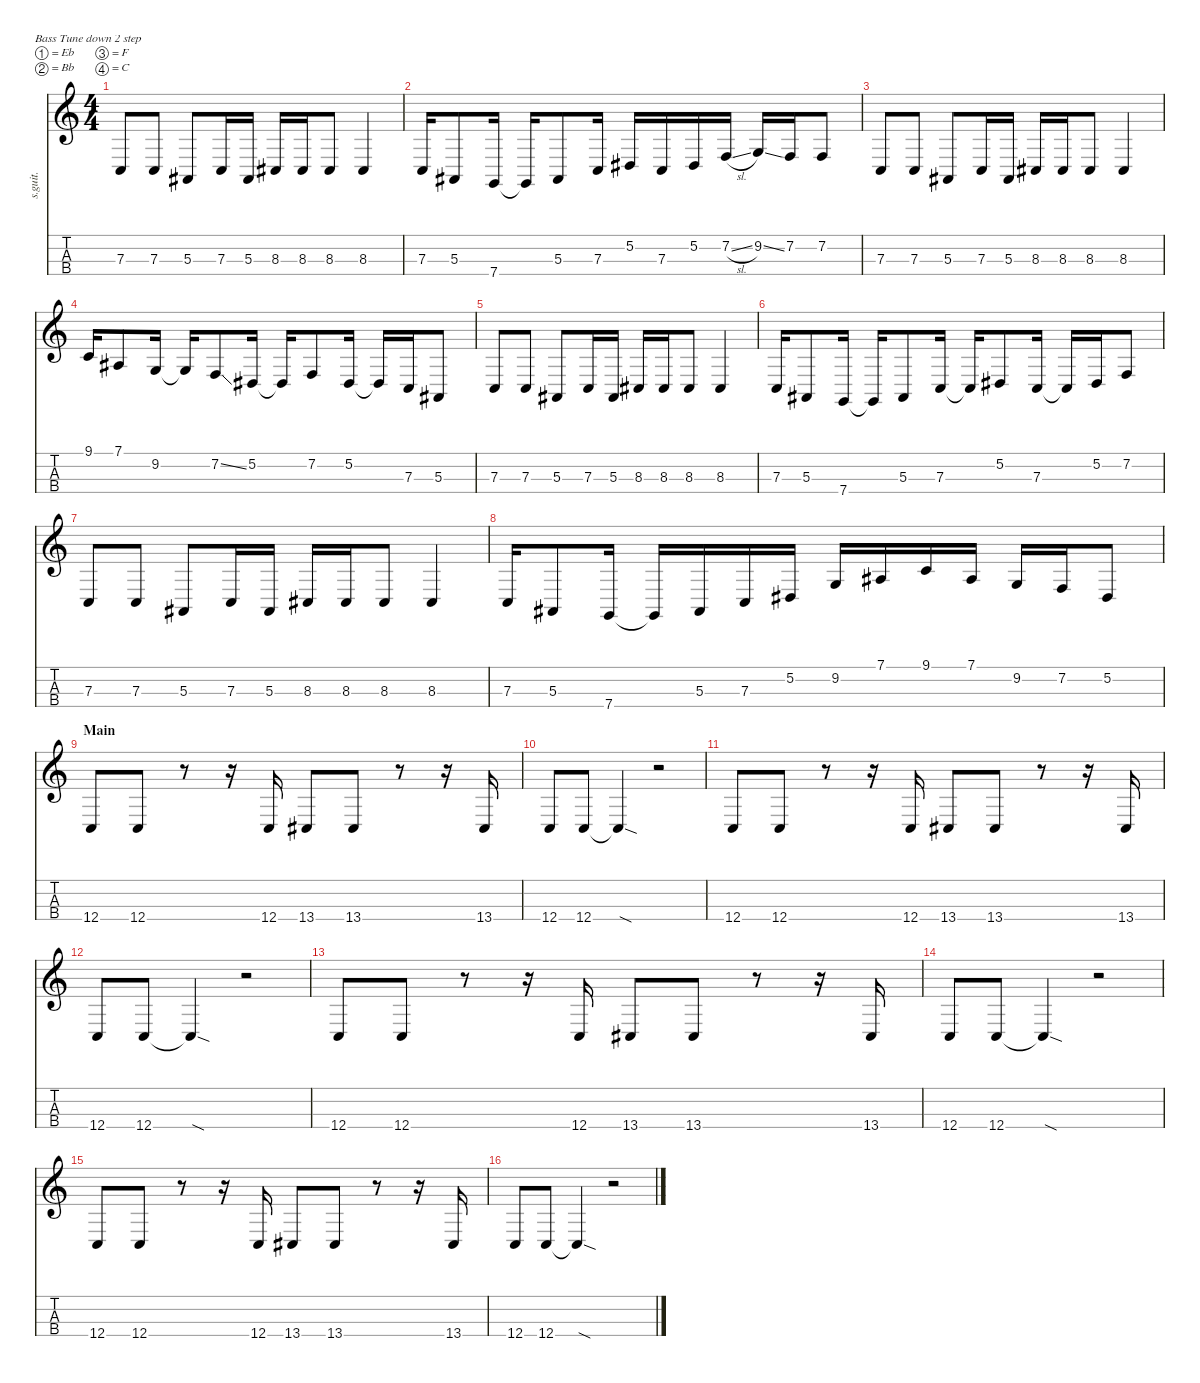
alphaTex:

\defaultSystemsLayout 4
\hideDynamics
\bracketExtendMode nobrackets
\track ("Nick Oliveri" "s.guit.") {instrument electricbasspick}
\staff {score tabs}
\tuning (Eb2 Bb1 F1 C1)
\ts (4 4)
\tempo (105 hide)
\clef g2
\ks c
7.3.8{lyrics (0 "") lyrics (1 "") lyrics (2 "") lyrics (3 "") lyrics (4 "") dy f} 7.3.8{lyrics (0 "") lyrics (1 "") lyrics (2 "") lyrics (3 "") lyrics (4 "")} 5.3{acc #}.8{lyrics (0 "") lyrics (1 "") lyrics (2 "") lyrics (3 "") lyrics (4 "")} 7.3.16{lyrics (0 "") lyrics (1 "") lyrics (2 "") lyrics (3 "") lyrics (4 "")} 5.3{acc #}.16{lyrics (0 "") lyrics (1 "") lyrics (2 "") lyrics (3 "") lyrics (4 "")} 8.3{acc #}.16{lyrics (0 "") lyrics (1 "") lyrics (2 "") lyrics (3 "") lyrics (4 "")} 8.3{acc #}.16{lyrics (0 "") lyrics (1 "") lyrics (2 "") lyrics (3 "") lyrics (4 "")} 8.3{acc #}.8{lyrics (0 "") lyrics (1 "") lyrics (2 "") lyrics (3 "") lyrics (4 "")} 8.3{acc #}.4{lyrics (0 "") lyrics (1 "") lyrics (2 "") lyrics (3 "") lyrics (4 "")} |
7.3.16{lyrics (0 "") lyrics (1 "") lyrics (2 "") lyrics (3 "") lyrics (4 "")} 5.3{acc #}.8{lyrics (0 "") lyrics (1 "") lyrics (2 "") lyrics (3 "") lyrics (4 "")} 7.4.16{lyrics (0 "") lyrics (1 "") lyrics (2 "") lyrics (3 "") lyrics (4 "")} 7.4{t}.16{lyrics (0 "") lyrics (1 "") lyrics (2 "") lyrics (3 "") lyrics (4 "")} 5.3{acc #}.8{lyrics (0 "") lyrics (1 "") lyrics (2 "") lyrics (3 "") lyrics (4 "")} 7.3.16{lyrics (0 "") lyrics (1 "") lyrics (2 "") lyrics (3 "") lyrics (4 "")} 5.2{acc #}.16{lyrics (0 "") lyrics (1 "") lyrics (2 "") lyrics (3 "") lyrics (4 "")} 7.3.16{lyrics (0 "") lyrics (1 "") lyrics (2 "") lyrics (3 "") lyrics (4 "")} 5.2{acc #}.16{lyrics (0 "") lyrics (1 "") lyrics (2 "") lyrics (3 "") lyrics (4 "")} 7.2{sl}.16{lyrics (0 "") lyrics (1 "") lyrics (2 "") lyrics (3 "") lyrics (4 "")} 9.2{ss}.16{lyrics (0 "") lyrics (1 "") lyrics (2 "") lyrics (3 "") lyrics (4 "")} 7.2.16{lyrics (0 "") lyrics (1 "") lyrics (2 "") lyrics (3 "") lyrics (4 "")} 7.2.8{lyrics (0 "") lyrics (1 "") lyrics (2 "") lyrics (3 "") lyrics (4 "")} |
7.3.8{lyrics (0 "") lyrics (1 "") lyrics (2 "") lyrics (3 "") lyrics (4 "")} 7.3.8{lyrics (0 "") lyrics (1 "") lyrics (2 "") lyrics (3 "") lyrics (4 "")} 5.3{acc #}.8{lyrics (0 "") lyrics (1 "") lyrics (2 "") lyrics (3 "") lyrics (4 "")} 7.3.16{lyrics (0 "") lyrics (1 "") lyrics (2 "") lyrics (3 "") lyrics (4 "")} 5.3{acc #}.16{lyrics (0 "") lyrics (1 "") lyrics (2 "") lyrics (3 "") lyrics (4 "")} 8.3{acc #}.16{lyrics (0 "") lyrics (1 "") lyrics (2 "") lyrics (3 "") lyrics (4 "")} 8.3{acc #}.16{lyrics (0 "") lyrics (1 "") lyrics (2 "") lyrics (3 "") lyrics (4 "")} 8.3{acc #}.8{lyrics (0 "") lyrics (1 "") lyrics (2 "") lyrics (3 "") lyrics (4 "")} 8.3{acc #}.4{lyrics (0 "") lyrics (1 "") lyrics (2 "") lyrics (3 "") lyrics (4 "")} |
9.1.16{lyrics (0 "") lyrics (1 "") lyrics (2 "") lyrics (3 "") lyrics (4 "")} 7.1{acc #}.8{lyrics (0 "") lyrics (1 "") lyrics (2 "") lyrics (3 "") lyrics (4 "")} 9.2.16{lyrics (0 "") lyrics (1 "") lyrics (2 "") lyrics (3 "") lyrics (4 "")} 9.2{t}.16{lyrics (0 "") lyrics (1 "") lyrics (2 "") lyrics (3 "") lyrics (4 "")} 7.2{ss}.8{lyrics (0 "") lyrics (1 "") lyrics (2 "") lyrics (3 "") lyrics (4 "")} 5.2{acc #}.16{lyrics (0 "") lyrics (1 "") lyrics (2 "") lyrics (3 "") lyrics (4 "")} 5.2{t acc #}.16{lyrics (0 "") lyrics (1 "") lyrics (2 "") lyrics (3 "") lyrics (4 "")} 7.2.8{lyrics (0 "") lyrics (1 "") lyrics (2 "") lyrics (3 "") lyrics (4 "")} 5.2{acc #}.16{lyrics (0 "") lyrics (1 "") lyrics (2 "") lyrics (3 "") lyrics (4 "")} 5.2{t acc #}.16{lyrics (0 "") lyrics (1 "") lyrics (2 "") lyrics (3 "") lyrics (4 "")} 7.3.16{lyrics (0 "") lyrics (1 "") lyrics (2 "") lyrics (3 "") lyrics (4 "")} 5.3{acc #}.8{lyrics (0 "") lyrics (1 "") lyrics (2 "") lyrics (3 "") lyrics (4 "")} |
7.3.8{lyrics (0 "") lyrics (1 "") lyrics (2 "") lyrics (3 "") lyrics (4 "")} 7.3.8{lyrics (0 "") lyrics (1 "") lyrics (2 "") lyrics (3 "") lyrics (4 "")} 5.3{acc #}.8{lyrics (0 "") lyrics (1 "") lyrics (2 "") lyrics (3 "") lyrics (4 "")} 7.3.16{lyrics (0 "") lyrics (1 "") lyrics (2 "") lyrics (3 "") lyrics (4 "")} 5.3{acc #}.16{lyrics (0 "") lyrics (1 "") lyrics (2 "") lyrics (3 "") lyrics (4 "")} 8.3{acc #}.16{lyrics (0 "") lyrics (1 "") lyrics (2 "") lyrics (3 "") lyrics (4 "")} 8.3{acc #}.16{lyrics (0 "") lyrics (1 "") lyrics (2 "") lyrics (3 "") lyrics (4 "")} 8.3{acc #}.8{lyrics (0 "") lyrics (1 "") lyrics (2 "") lyrics (3 "") lyrics (4 "")} 8.3{acc #}.4{lyrics (0 "") lyrics (1 "") lyrics (2 "") lyrics (3 "") lyrics (4 "")} |
7.3.16{lyrics (0 "") lyrics (1 "") lyrics (2 "") lyrics (3 "") lyrics (4 "")} 5.3{acc #}.8{lyrics (0 "") lyrics (1 "") lyrics (2 "") lyrics (3 "") lyrics (4 "")} 7.4.16{lyrics (0 "") lyrics (1 "") lyrics (2 "") lyrics (3 "") lyrics (4 "")} 7.4{t}.16{lyrics (0 "") lyrics (1 "") lyrics (2 "") lyrics (3 "") lyrics (4 "")} 5.3{acc #}.8{lyrics (0 "") lyrics (1 "") lyrics (2 "") lyrics (3 "") lyrics (4 "")} 7.3.16{lyrics (0 "") lyrics (1 "") lyrics (2 "") lyrics (3 "") lyrics (4 "")} 7.3{t}.16{lyrics (0 "") lyrics (1 "") lyrics (2 "") lyrics (3 "") lyrics (4 "")} 5.2{acc #}.8{lyrics (0 "") lyrics (1 "") lyrics (2 "") lyrics (3 "") lyrics (4 "")} 7.3.16{lyrics (0 "") lyrics (1 "") lyrics (2 "") lyrics (3 "") lyrics (4 "")} 7.3{t}.16{lyrics (0 "") lyrics (1 "") lyrics (2 "") lyrics (3 "") lyrics (4 "")} 5.2{acc #}.16{lyrics (0 "") lyrics (1 "") lyrics (2 "") lyrics (3 "") lyrics (4 "")} 7.2.8{lyrics (0 "") lyrics (1 "") lyrics (2 "") lyrics (3 "") lyrics (4 "")} |
7.3.8{lyrics (0 "") lyrics (1 "") lyrics (2 "") lyrics (3 "") lyrics (4 "")} 7.3.8{lyrics (0 "") lyrics (1 "") lyrics (2 "") lyrics (3 "") lyrics (4 "")} 5.3{acc #}.8{lyrics (0 "") lyrics (1 "") lyrics (2 "") lyrics (3 "") lyrics (4 "")} 7.3.16{lyrics (0 "") lyrics (1 "") lyrics (2 "") lyrics (3 "") lyrics (4 "")} 5.3{acc #}.16{lyrics (0 "") lyrics (1 "") lyrics (2 "") lyrics (3 "") lyrics (4 "")} 8.3{acc #}.16{lyrics (0 "") lyrics (1 "") lyrics (2 "") lyrics (3 "") lyrics (4 "")} 8.3{acc #}.16{lyrics (0 "") lyrics (1 "") lyrics (2 "") lyrics (3 "") lyrics (4 "")} 8.3{acc #}.8{lyrics (0 "") lyrics (1 "") lyrics (2 "") lyrics (3 "") lyrics (4 "")} 8.3{acc #}.4{lyrics (0 "") lyrics (1 "") lyrics (2 "") lyrics (3 "") lyrics (4 "")} |
7.3.16{lyrics (0 "") lyrics (1 "") lyrics (2 "") lyrics (3 "") lyrics (4 "")} 5.3{acc #}.8{lyrics (0 "") lyrics (1 "") lyrics (2 "") lyrics (3 "") lyrics (4 "")} 7.4.16{lyrics (0 "") lyrics (1 "") lyrics (2 "") lyrics (3 "") lyrics (4 "")} 7.4{t}.16{lyrics (0 "") lyrics (1 "") lyrics (2 "") lyrics (3 "") lyrics (4 "")} 5.3{acc #}.16{lyrics (0 "") lyrics (1 "") lyrics (2 "") lyrics (3 "") lyrics (4 "")} 7.3.16{lyrics (0 "") lyrics (1 "") lyrics (2 "") lyrics (3 "") lyrics (4 "")} 5.2{acc #}.16{lyrics (0 "") lyrics (1 "") lyrics (2 "") lyrics (3 "") lyrics (4 "")} 9.2.16{lyrics (0 "") lyrics (1 "") lyrics (2 "") lyrics (3 "") lyrics (4 "")} 7.1{acc #}.16{lyrics (0 "") lyrics (1 "") lyrics (2 "") lyrics (3 "") lyrics (4 "")} 9.1.16{lyrics (0 "") lyrics (1 "") lyrics (2 "") lyrics (3 "") lyrics (4 "")} 7.1{acc #}.16{lyrics (0 "") lyrics (1 "") lyrics (2 "") lyrics (3 "") lyrics (4 "")} 9.2.16{lyrics (0 "") lyrics (1 "") lyrics (2 "") lyrics (3 "") lyrics (4 "")} 7.2.16{lyrics (0 "") lyrics (1 "") lyrics (2 "") lyrics (3 "") lyrics (4 "")} 5.2{acc #}.8{lyrics (0 "") lyrics (1 "") lyrics (2 "") lyrics (3 "") lyrics (4 "")} |
\section ("" "Main")
12.4.8{lyrics (0 "") lyrics (1 "") lyrics (2 "") lyrics (3 "") lyrics (4 "")} 12.4.8{lyrics (0 "") lyrics (1 "") lyrics (2 "") lyrics (3 "") lyrics (4 "")} r.8 r.16 12.4.16{lyrics (0 "") lyrics (1 "") lyrics (2 "") lyrics (3 "") lyrics (4 "")} 13.4{acc #}.8{lyrics (0 "") lyrics (1 "") lyrics (2 "") lyrics (3 "") lyrics (4 "")} 13.4{acc #}.8{lyrics (0 "") lyrics (1 "") lyrics (2 "") lyrics (3 "") lyrics (4 "")} r.8 r.16 13.4{acc #}.16{lyrics (0 "") lyrics (1 "") lyrics (2 "") lyrics (3 "") lyrics (4 "")} |
12.4.8{lyrics (0 "") lyrics (1 "") lyrics (2 "") lyrics (3 "") lyrics (4 "")} 12.4.8{lyrics (0 "") lyrics (1 "") lyrics (2 "") lyrics (3 "") lyrics (4 "")} 12.4{sod t}.4{lyrics (0 "") lyrics (1 "") lyrics (2 "") lyrics (3 "") lyrics (4 "")} r.2 |
12.4.8{lyrics (0 "") lyrics (1 "") lyrics (2 "") lyrics (3 "") lyrics (4 "")} 12.4.8{lyrics (0 "") lyrics (1 "") lyrics (2 "") lyrics (3 "") lyrics (4 "")} r.8 r.16 12.4.16{lyrics (0 "") lyrics (1 "") lyrics (2 "") lyrics (3 "") lyrics (4 "")} 13.4{acc #}.8{lyrics (0 "") lyrics (1 "") lyrics (2 "") lyrics (3 "") lyrics (4 "")} 13.4{acc #}.8{lyrics (0 "") lyrics (1 "") lyrics (2 "") lyrics (3 "") lyrics (4 "")} r.8 r.16 13.4{acc #}.16{lyrics (0 "") lyrics (1 "") lyrics (2 "") lyrics (3 "") lyrics (4 "")} |
12.4.8{lyrics (0 "") lyrics (1 "") lyrics (2 "") lyrics (3 "") lyrics (4 "")} 12.4.8{lyrics (0 "") lyrics (1 "") lyrics (2 "") lyrics (3 "") lyrics (4 "")} 12.4{sod t}.4{lyrics (0 "") lyrics (1 "") lyrics (2 "") lyrics (3 "") lyrics (4 "")} r.2 |
12.4.8{lyrics (0 "") lyrics (1 "") lyrics (2 "") lyrics (3 "") lyrics (4 "")} 12.4.8{lyrics (0 "") lyrics (1 "") lyrics (2 "") lyrics (3 "") lyrics (4 "")} r.8 r.16 12.4.16{lyrics (0 "") lyrics (1 "") lyrics (2 "") lyrics (3 "") lyrics (4 "")} 13.4{acc #}.8{lyrics (0 "") lyrics (1 "") lyrics (2 "") lyrics (3 "") lyrics (4 "")} 13.4{acc #}.8{lyrics (0 "") lyrics (1 "") lyrics (2 "") lyrics (3 "") lyrics (4 "")} r.8 r.16 13.4{acc #}.16{lyrics (0 "") lyrics (1 "") lyrics (2 "") lyrics (3 "") lyrics (4 "")} |
12.4.8{lyrics (0 "") lyrics (1 "") lyrics (2 "") lyrics (3 "") lyrics (4 "")} 12.4.8{lyrics (0 "") lyrics (1 "") lyrics (2 "") lyrics (3 "") lyrics (4 "")} 12.4{sod t}.4{lyrics (0 "") lyrics (1 "") lyrics (2 "") lyrics (3 "") lyrics (4 "")} r.2 |
12.4.8{lyrics (0 "") lyrics (1 "") lyrics (2 "") lyrics (3 "") lyrics (4 "")} 12.4.8{lyrics (0 "") lyrics (1 "") lyrics (2 "") lyrics (3 "") lyrics (4 "")} r.8 r.16 12.4.16{lyrics (0 "") lyrics (1 "") lyrics (2 "") lyrics (3 "") lyrics (4 "")} 13.4{acc #}.8{lyrics (0 "") lyrics (1 "") lyrics (2 "") lyrics (3 "") lyrics (4 "")} 13.4{acc #}.8{lyrics (0 "") lyrics (1 "") lyrics (2 "") lyrics (3 "") lyrics (4 "")} r.8 r.16 13.4{acc #}.16{lyrics (0 "") lyrics (1 "") lyrics (2 "") lyrics (3 "") lyrics (4 "")} |
12.4.8{lyrics (0 "") lyrics (1 "") lyrics (2 "") lyrics (3 "") lyrics (4 "")} 12.4.8{lyrics (0 "") lyrics (1 "") lyrics (2 "") lyrics (3 "") lyrics (4 "")} 12.4{sod t}.4{lyrics (0 "") lyrics (1 "") lyrics (2 "") lyrics (3 "") lyrics (4 "")} r.2
